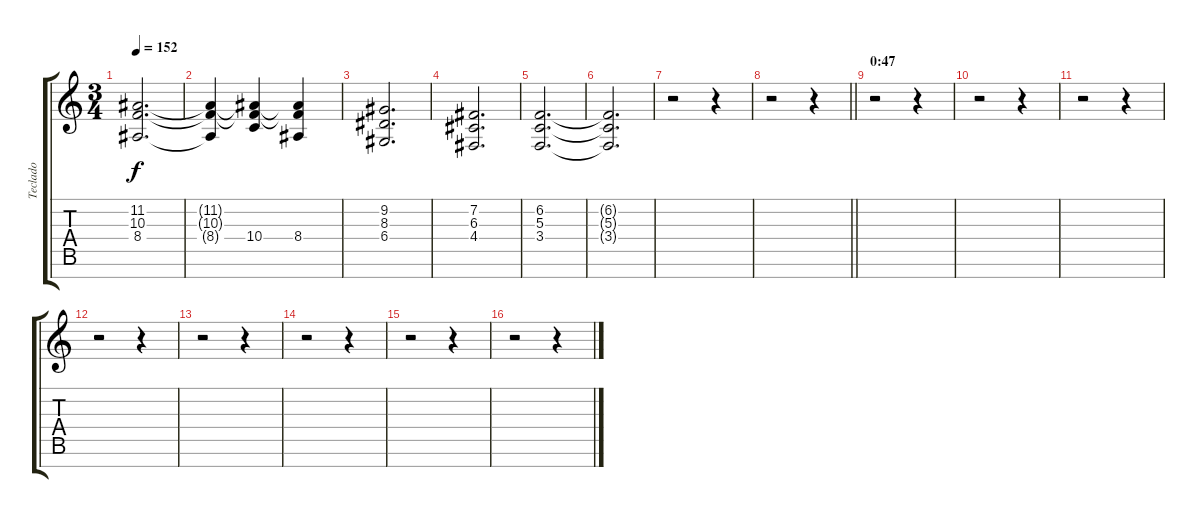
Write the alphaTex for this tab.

\track ("Teclado" "Teclado") {instrument stringensemble1}
\staff {score tabs}
\tuning (E4 B3 G3 D3 A2 E2 B1) {hide}
\ts (3 4)
\tempo 152
\clef g2
\ks c
(11.2 10.3 8.4).2{d dy f} |
(11.2{t} 10.3{t} 8.4{t}).4 (11.2{t} 10.3{t} 10.4).4 (11.2{t} 10.3{t} 8.4).4 |
(9.2 8.3 6.4).2{d} |
(7.2 6.3 4.4).2{d} |
(6.2 5.3 3.4).2{d volume 6} |
(6.2{t} 5.3{t} 3.4{t}).2{d} |
r.2 r.4 |
\barLineRight lightlight
r.2 r.4 |
\section ("" "0:47")
r.2 r.4 |
r.2 r.4 |
r.2 r.4 |
r.2 r.4 |
r.2 r.4 |
r.2 r.4 |
r.2 r.4 |
r.2 r.4
